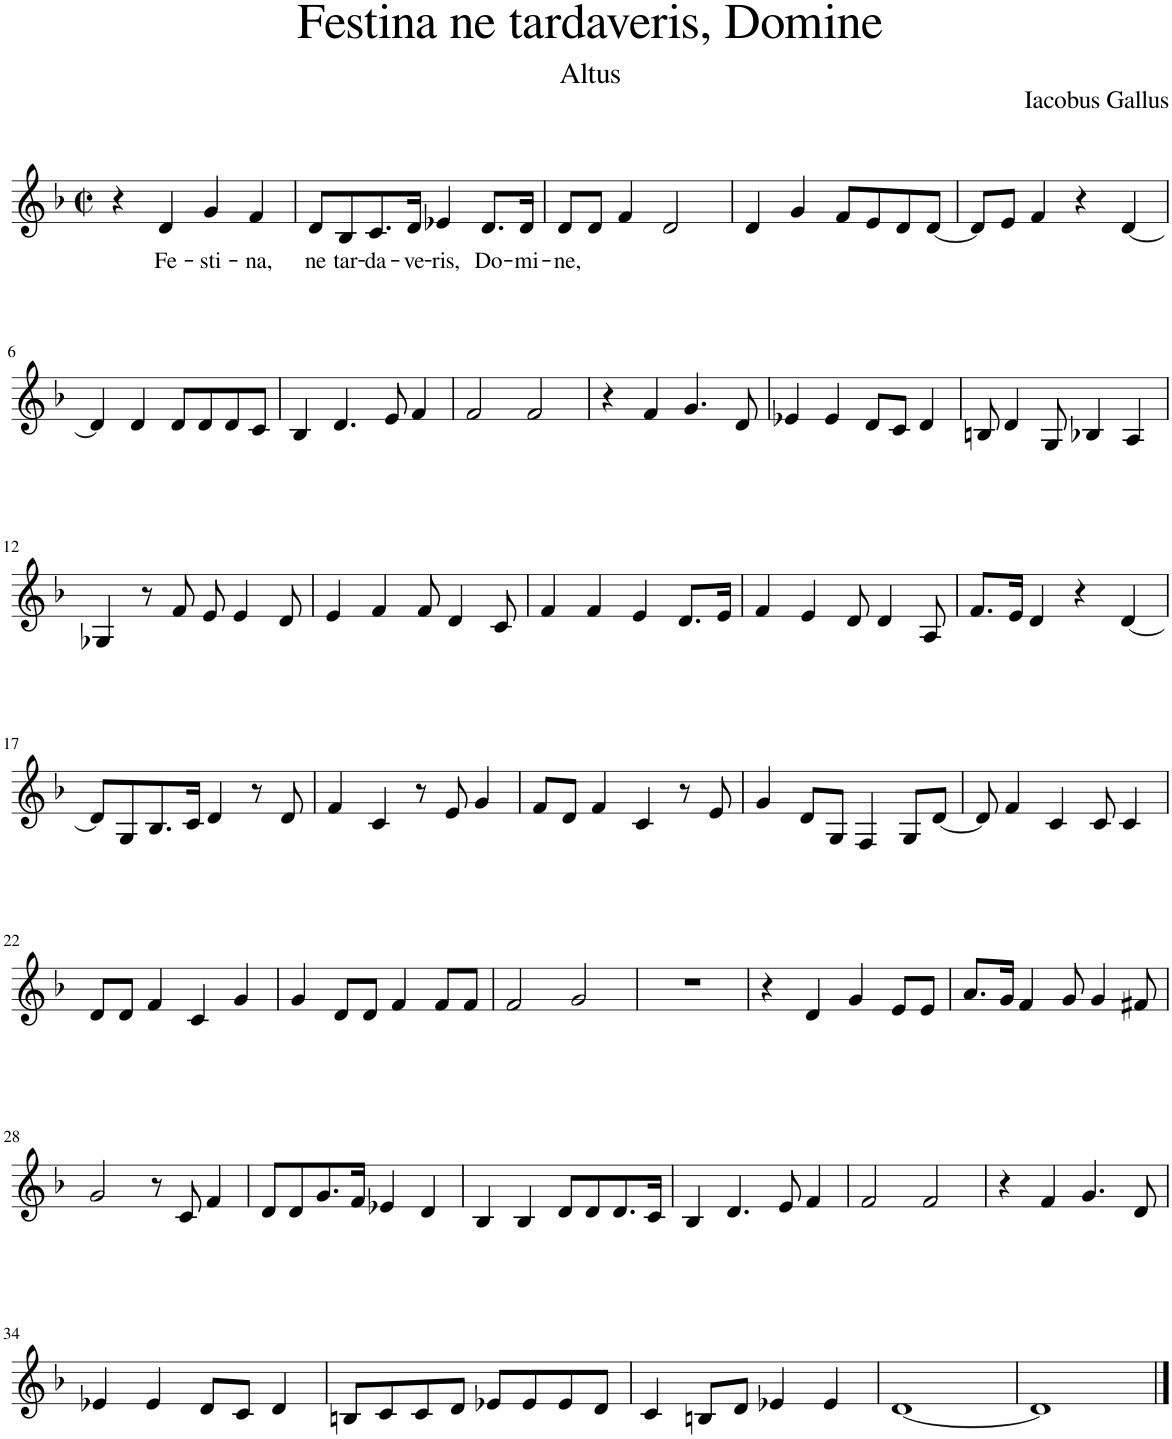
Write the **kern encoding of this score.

**kern	**text
*part1	*part1
*staff1	*staff1
*I"Alt	*
*I'A.	*
*clefG2	*
*k[b-]	*
*M2/2	*
*met(c|)	*
=1	=1
4r	.
!	!LO:LY:b
4d/	Fe-
!	!LO:LY:b
4g/	-sti-
!	!LO:LY:b
4f/	-na,
=2	=2
!	!LO:LY:b
8d/L	ne
!	!LO:LY:b
8B-/	tar-
!	!LO:LY:b
8.c/	-da-
!	!LO:LY:b
16d/Jk	-ve-
!	!LO:LY:b
4e-X/	-ris,
!	!LO:LY:b
8.d/L	Do-
!	!LO:LY:b
16d/Jk	-mi-
=3	=3
!	!LO:LY:b
8d/L	-ne,
8d/J	.
4f/	.
2d/	.
=4	=4
4d/	.
4g/	.
8f/L	.
8e/	.
8d/	.
[8d/J	.
=5	=5
8d/L]	.
8e/J	.
4f/	.
4r	.
[4d/	.
!!LO:LB:g=z
=6	=6
4d/]	.
4d/	.
8d/L	.
8d/	.
8d/	.
8c/J	.
=7	=7
4B-/	.
4.d/	.
8e/	.
4f/	.
=8	=8
2f/	.
2f/	.
=9	=9
4r	.
4f/	.
4.g/	.
8d/	.
=10	=10
4e-X/	.
4e-/	.
8d/L	.
8c/J	.
4d/	.
=11	=11
8Bn/	.
4d/	.
8G/	.
4B-X/	.
4A/	.
!!LO:LB:g=z
=12	=12
4G-X/	.
8r	.
8f/	.
8e/	.
4e/	.
8d/	.
=13	=13
4e/	.
4f/	.
8f/	.
4d/	.
8c/	.
=14	=14
4f/	.
4f/	.
4e/	.
8.d/L	.
16e/Jk	.
=15	=15
4f/	.
4e/	.
8d/	.
4d/	.
8A/	.
=16	=16
8.f/L	.
16e/Jk	.
4d/	.
4r	.
[4d/	.
!!LO:LB:g=z
=17	=17
8d/L]	.
8G/	.
8.B-/	.
16c/Jk	.
4d/	.
8r	.
8d/	.
=18	=18
4f/	.
4c/	.
8r	.
8e/	.
4g/	.
=19	=19
8f/L	.
8d/J	.
4f/	.
4c/	.
8r	.
8e/	.
=20	=20
4g/	.
8d/L	.
8G/J	.
4F/	.
8G/L	.
[8d/J	.
=21	=21
8d/]	.
4f/	.
4c/	.
8c/	.
4c/	.
!!LO:LB:g=z
=22	=22
8d/L	.
8d/J	.
4f/	.
4c/	.
4g/	.
=23	=23
4g/	.
8d/L	.
8d/J	.
4f/	.
8f/L	.
8f/J	.
=24	=24
2f/	.
2g/	.
=25	=25
1r	.
=26	=26
4r	.
4d/	.
4g/	.
8e/L	.
8e/J	.
=27	=27
8.a/L	.
16g/Jk	.
4f/	.
8g/	.
4g/	.
8f#X/	.
!!LO:LB:g=z
=28	=28
2g/	.
8r	.
8c/	.
4f/	.
=29	=29
8d/L	.
8d/	.
8.g/	.
16f/Jk	.
4e-X/	.
4d/	.
=30	=30
4B-/	.
4B-/	.
8d/L	.
8d/	.
8.d/	.
16c/Jk	.
=31	=31
4B-/	.
4.d/	.
8e/	.
4f/	.
=32	=32
2f/	.
2f/	.
=33	=33
4r	.
4f/	.
4.g/	.
8d/	.
!!LO:LB:g=z
=34	=34
4e-X/	.
4e-/	.
8d/L	.
8c/J	.
4d/	.
=35	=35
8Bn/L	.
8c/	.
8c/	.
8d/J	.
8e-X/L	.
8e-/	.
8e-/	.
8d/J	.
=36	=36
4c/	.
8Bn/L	.
8d/J	.
4e-X/	.
4e-/	.
=37	=37
[1d	.
=38	=38
1d]	.
==	==
*-	*-
